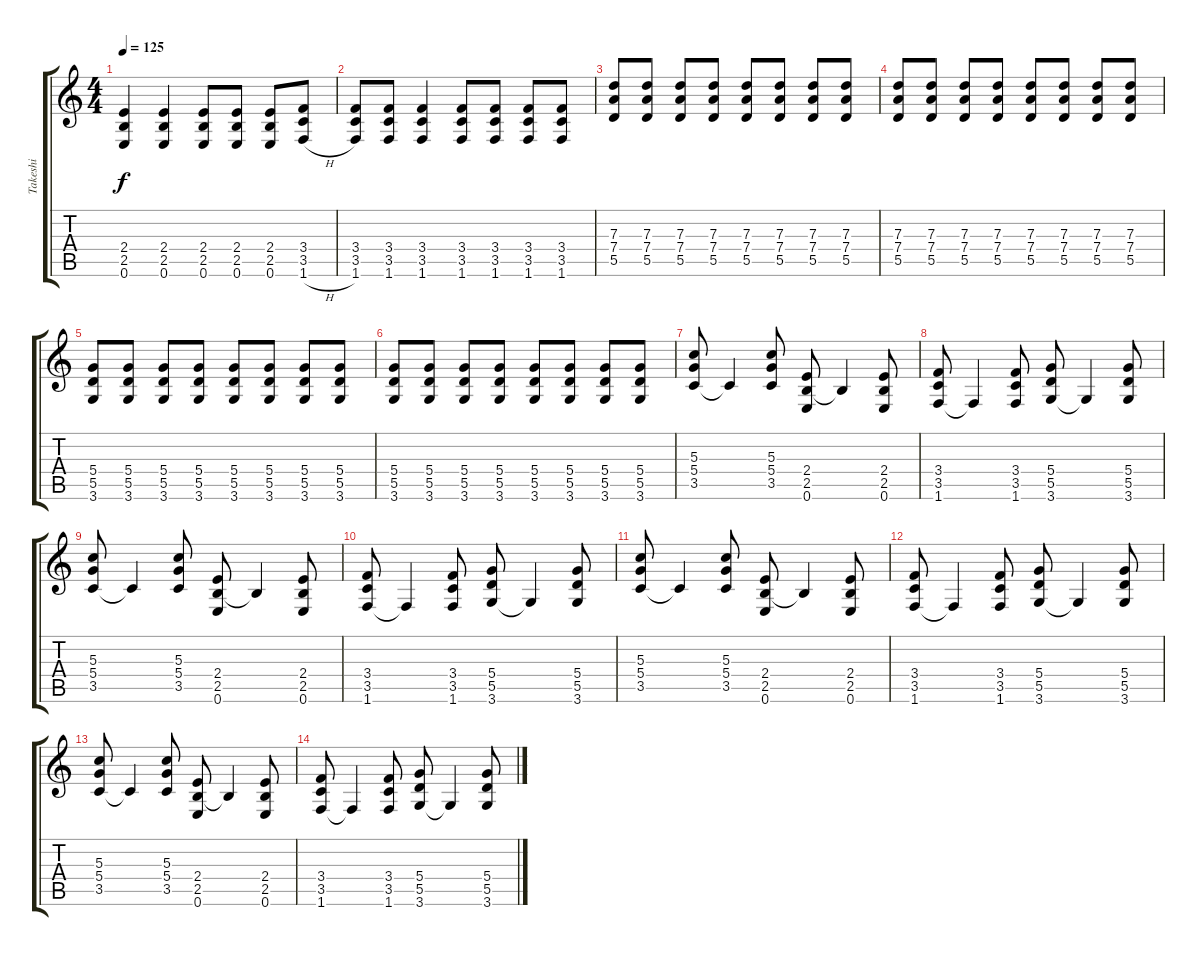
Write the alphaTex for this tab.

\track ("Takeshi" "Takeshi") {instrument distortionguitar}
\staff {score tabs}
\tuning (E4 B3 G3 D3 A2 E2) {hide}
\ts (4 4)
\tempo 125
\clef g2
\ks c
(2.4 2.5 0.6).4{dy f} (2.4 2.5 0.6).4 (2.4 2.5 0.6).8 (2.4 2.5 0.6).8 (2.4 2.5 0.6).8 (3.4 3.5 1.6{h}).8 |
(3.4 3.5 1.6).8 (3.4 3.5 1.6).8 (3.4 3.5 1.6).4 (3.4 3.5 1.6).8 (3.4 3.5 1.6).8 (3.4 3.5 1.6).8 (3.4 3.5 1.6).8 |
(7.3 7.4 5.5).8 (7.3 7.4 5.5).8 (7.3 7.4 5.5).8 (7.3 7.4 5.5).8 (7.3 7.4 5.5).8 (7.3 7.4 5.5).8 (7.3 7.4 5.5).8 (7.3 7.4 5.5).8 |
(7.3 7.4 5.5).8 (7.3 7.4 5.5).8 (7.3 7.4 5.5).8 (7.3 7.4 5.5).8 (7.3 7.4 5.5).8 (7.3 7.4 5.5).8 (7.3 7.4 5.5).8 (7.3 7.4 5.5).8 |
(5.4 5.5 3.6).8 (5.4 5.5 3.6).8 (5.4 5.5 3.6).8 (5.4 5.5 3.6).8 (5.4 5.5 3.6).8 (5.4 5.5 3.6).8 (5.4 5.5 3.6).8 (5.4 5.5 3.6).8 |
(5.4 5.5 3.6).8 (5.4 5.5 3.6).8 (5.4 5.5 3.6).8 (5.4 5.5 3.6).8 (5.4 5.5 3.6).8 (5.4 5.5 3.6).8 (5.4 5.5 3.6).8 (5.4 5.5 3.6).8 |
(5.3 5.4 3.5).8 3.5{t}.4 (5.3 5.4 3.5).8 (2.4 2.5 0.6).8 2.5{t}.4 (2.4 2.5 0.6).8 |
(3.4 3.5 1.6).8 1.6{t}.4 (3.4 3.5 1.6).8 (5.4 5.5 3.6).8 3.6{t}.4 (5.4 5.5 3.6).8 |
(5.3 5.4 3.5).8 3.5{t}.4 (5.3 5.4 3.5).8 (2.4 2.5 0.6).8 2.5{t}.4 (2.4 2.5 0.6).8 |
(3.4 3.5 1.6).8 1.6{t}.4 (3.4 3.5 1.6).8 (5.4 5.5 3.6).8 3.6{t}.4 (5.4 5.5 3.6).8 |
(5.3 5.4 3.5).8 3.5{t}.4 (5.3 5.4 3.5).8 (2.4 2.5 0.6).8 2.5{t}.4 (2.4 2.5 0.6).8 |
(3.4 3.5 1.6).8 1.6{t}.4 (3.4 3.5 1.6).8 (5.4 5.5 3.6).8 3.6{t}.4 (5.4 5.5 3.6).8 |
(5.3 5.4 3.5).8 3.5{t}.4 (5.3 5.4 3.5).8 (2.4 2.5 0.6).8 2.5{t}.4 (2.4 2.5 0.6).8 |
(3.4 3.5 1.6).8 1.6{t}.4 (3.4 3.5 1.6).8 (5.4 5.5 3.6).8 3.6{t}.4 (5.4 5.5 3.6).8
